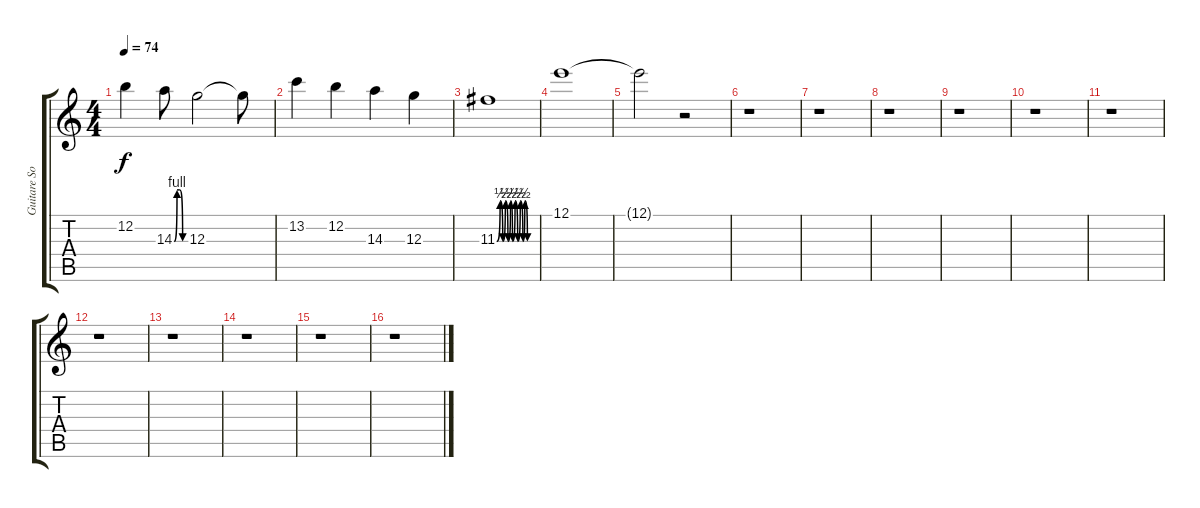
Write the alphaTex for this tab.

\track ("Guitare Solo" "Guitare So") {instrument overdrivenguitar}
\staff {score tabs}
\tuning (E4 B3 G3 D3 A2 E2) {hide}
\ts (4 4)
\tempo 74
\clef g2
\ks c
12.2.4{dy f} 14.3{be (custom 0 0 15 4 30 4 45 0 60 0)}.8 12.3.2 12.3{t}.8 |
13.2.4 12.2.4 14.3.4 12.3.4 |
11.3{be (custom 0 0 5 2 9 0 13 2 17 0 21 2 24 0 28 2 32 0 36 2 40 0 43 2 47 0 60 0)}.1 |
12.1.1 |
12.1{t}.2{volume 0} r.2 |
r.1 |
r.1 |
r.1 |
r.1 |
r.1 |
r.1 |
r.1 |
r.1 |
r.1 |
r.1 |
r.1
